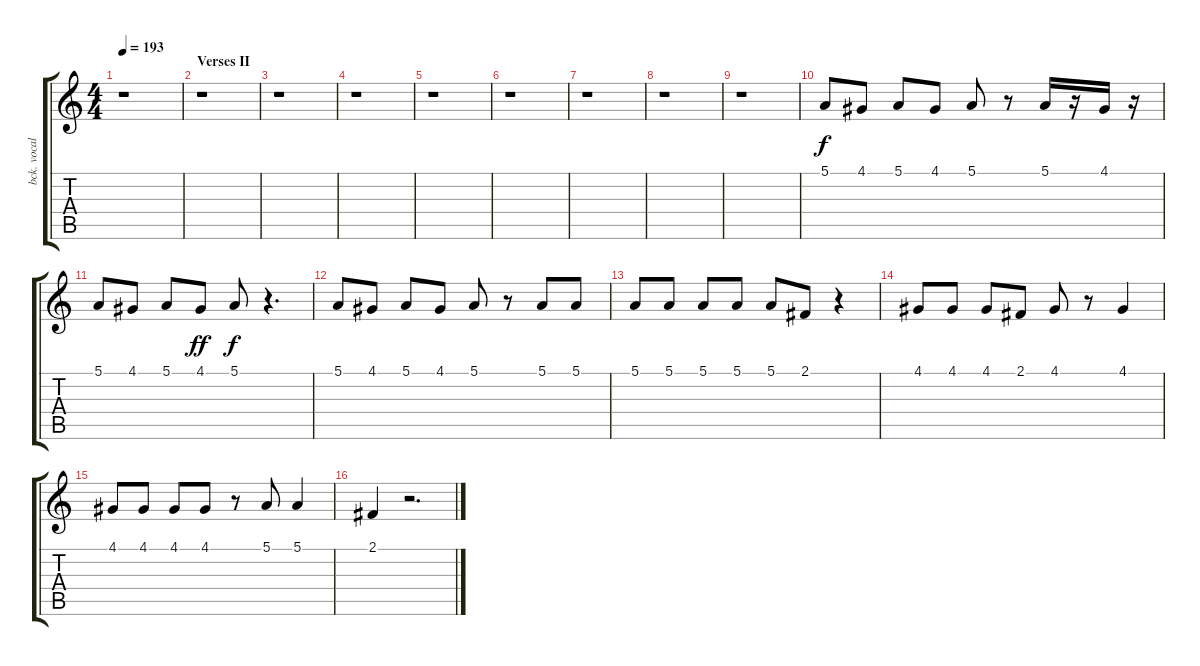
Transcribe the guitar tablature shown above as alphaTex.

\track ("bck. vocal" "bck. vocal") {instrument choiraahs}
\staff {score tabs}
\tuning (E4 B3 G3 D3 A2 E2) {hide}
\ts (4 4)
\tempo 193
\clef g2
\ks c
r.1{dy f} |
\section ("" "Verses II")
r.1 |
r.1 |
r.1 |
r.1 |
r.1 |
r.1 |
r.1 |
r.1 |
5.1.8 4.1.8 5.1.8 4.1.8 5.1.8 r.8 5.1.16 r.16 4.1.16 r.16 |
5.1.8 4.1.8 5.1.8 4.1.8{dy ff} 5.1.8{dy f} r.4{d} |
5.1.8 4.1.8 5.1.8 4.1.8 5.1.8 r.8 5.1.8 5.1.8 |
5.1.8 5.1.8 5.1.8 5.1.8 5.1.8 2.1.8 r.4 |
4.1.8 4.1.8 4.1.8 2.1.8 4.1.8 r.8 4.1.4 |
4.1.8 4.1.8 4.1.8 4.1.8 r.8 5.1.8 5.1.4 |
2.1.4 r.2{d}
